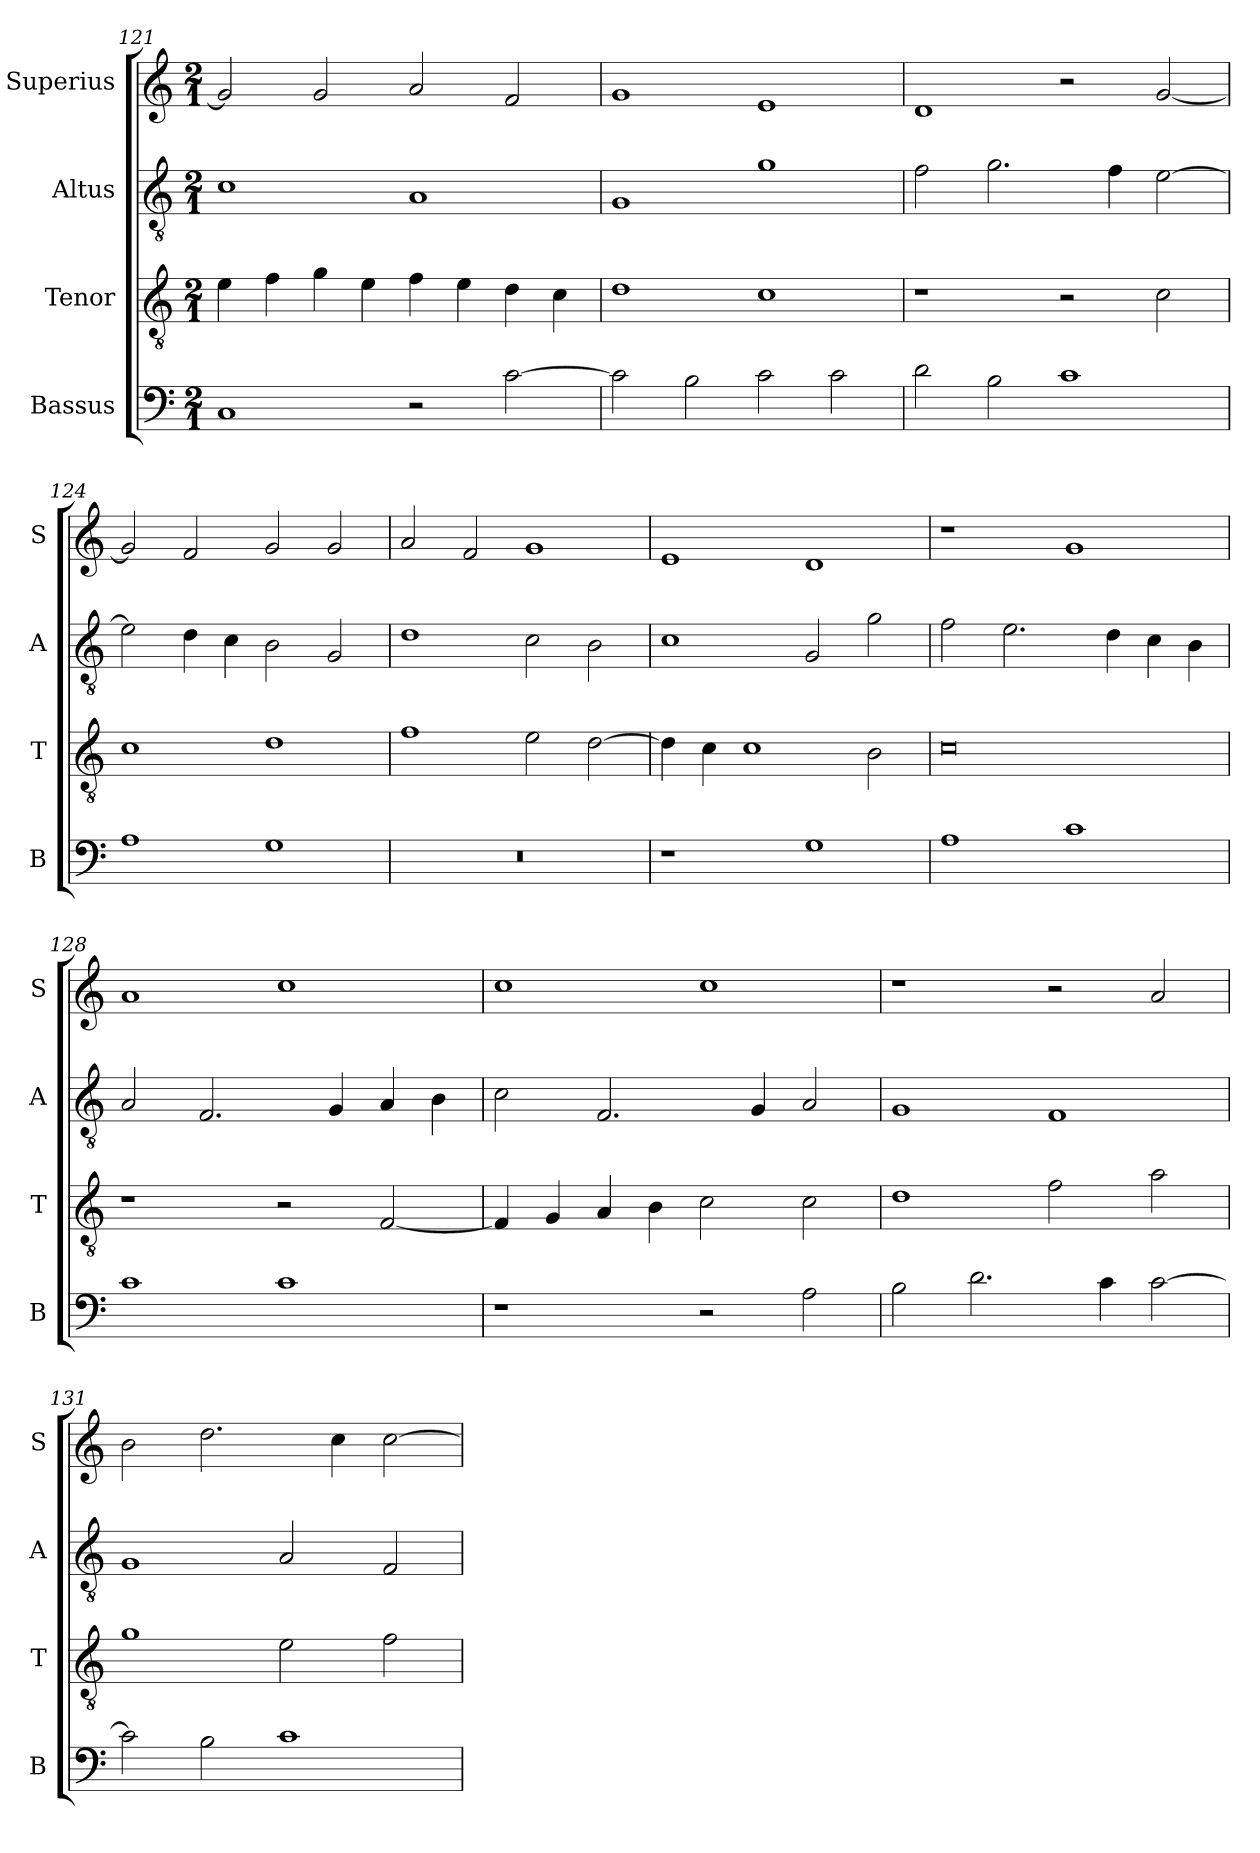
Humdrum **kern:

**kern	**kern	**kern	**kern
*part4	*part3	*part2	*part1
*staff4	*staff3	*staff2	*staff1
*I"Bassus	*I"Tenor	*I"Altus	*I"Superius
*I'B	*I'T	*I'A	*I'S
*clefF4	*clefGv2	*clefGv2	*clefG2
*k[]	*k[]	*k[]	*k[]
*C:	*C:	*C:	*C:
*M2/1	*M2/1	*M2/1	*M2/1
=121	=121	=121	=121
1C	4e	1c	2g]
.	4f	.	.
.	4g	.	2g
.	4e	.	.
2r	4f	1A	2a
.	4e	.	.
[2c	4d	.	2f
.	4c	.	.
=122	=122	=122	=122
2c]	1d	1G	1g
2B	.	.	.
2c	1c	1g	1e
2c	.	.	.
=123	=123	=123	=123
2d	1r	2f	1d
2B	.	2.g	.
1c	2r	.	2r
.	.	4f	.
.	2c	[2e	[2g
=124	=124	=124	=124
1A	1c	2e]	2g]
.	.	4d	2f
.	.	4c	.
1G	1d	2B	2g
.	.	2G	2g
=125	=125	=125	=125
0r	1f	1d	2a
.	.	.	2f
.	2e	2c	1g
.	[2d	2B	.
=126	=126	=126	=126
1r	4d]	1c	1e
.	4c	.	.
.	1c	.	.
1G	.	2G	1d
.	2B	2g	.
=127	=127	=127	=127
1A	0c	2f	1r
.	.	2.e	.
1c	.	.	1g
.	.	4d	.
.	.	4c	.
.	.	4B	.
=128	=128	=128	=128
1c	1r	2A	1a
.	.	2.F	.
1c	2r	.	1cc
.	.	4G	.
.	[2F	4A	.
.	.	4B	.
=129	=129	=129	=129
1r	4F]	2c	1cc
.	4G	.	.
.	4A	2.F	.
.	4B	.	.
2r	2c	.	1cc
.	.	4G	.
2A	2c	2A	.
=130	=130	=130	=130
2B	1d	1G	1r
2.d	.	.	.
.	2f	1F	2r
4c	.	.	.
[2c	2a	.	2a
=131	=131	=131	=131
2c]	1g	1G	2b
2B	.	.	2.dd
1c	2e	2A	.
.	.	.	4cc
.	2f	2F	[2cc
=	=	=	=
*-	*-	*-	*-
